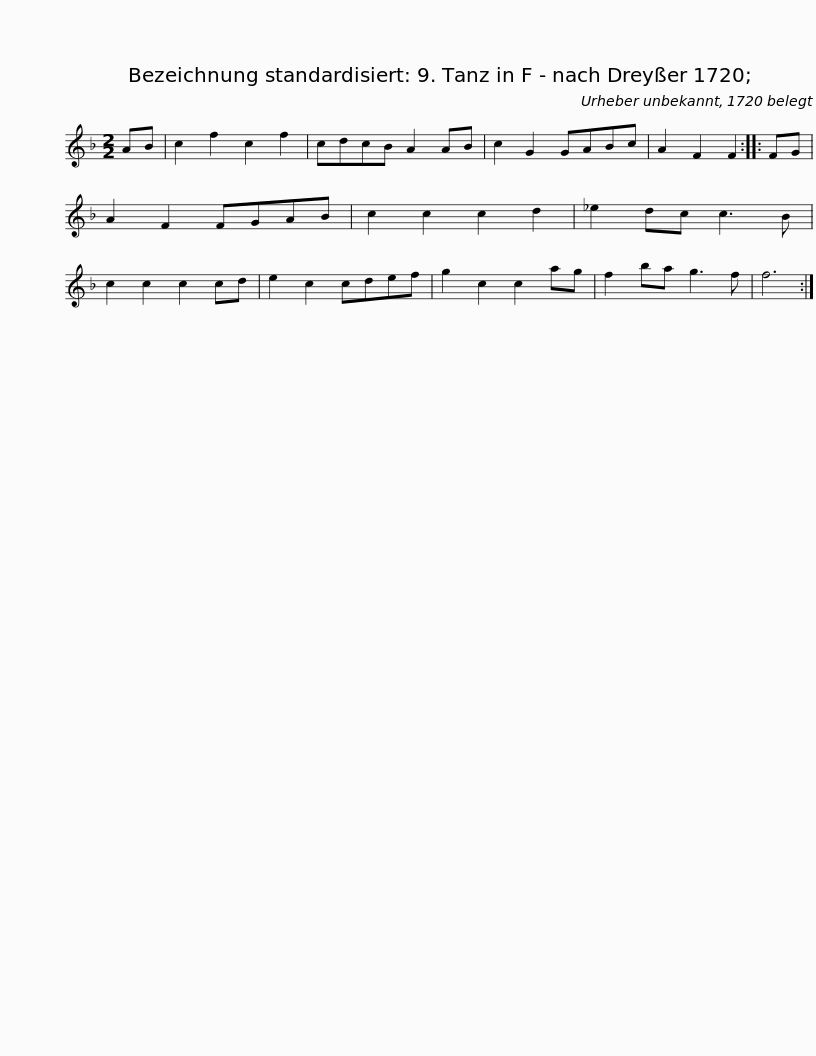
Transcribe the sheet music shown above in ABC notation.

X:1
L:1/8
M:2/2
I:linebreak $
K:F
V:1 treble
V:1
 AB | c2 f2 c2 f2 | cdcB A2 AB | c2 G2 GABc | A2 F2 F2 :: %5
 FG | A2 F2 FGAB | c2 c2 c2 d2 | _e2 dc c3 B |$ c2 c2 c2 cd | %10
 e2 c2 cdef | g2 c2 c2 ag | f2 ba g3 f | f6 :| %14
